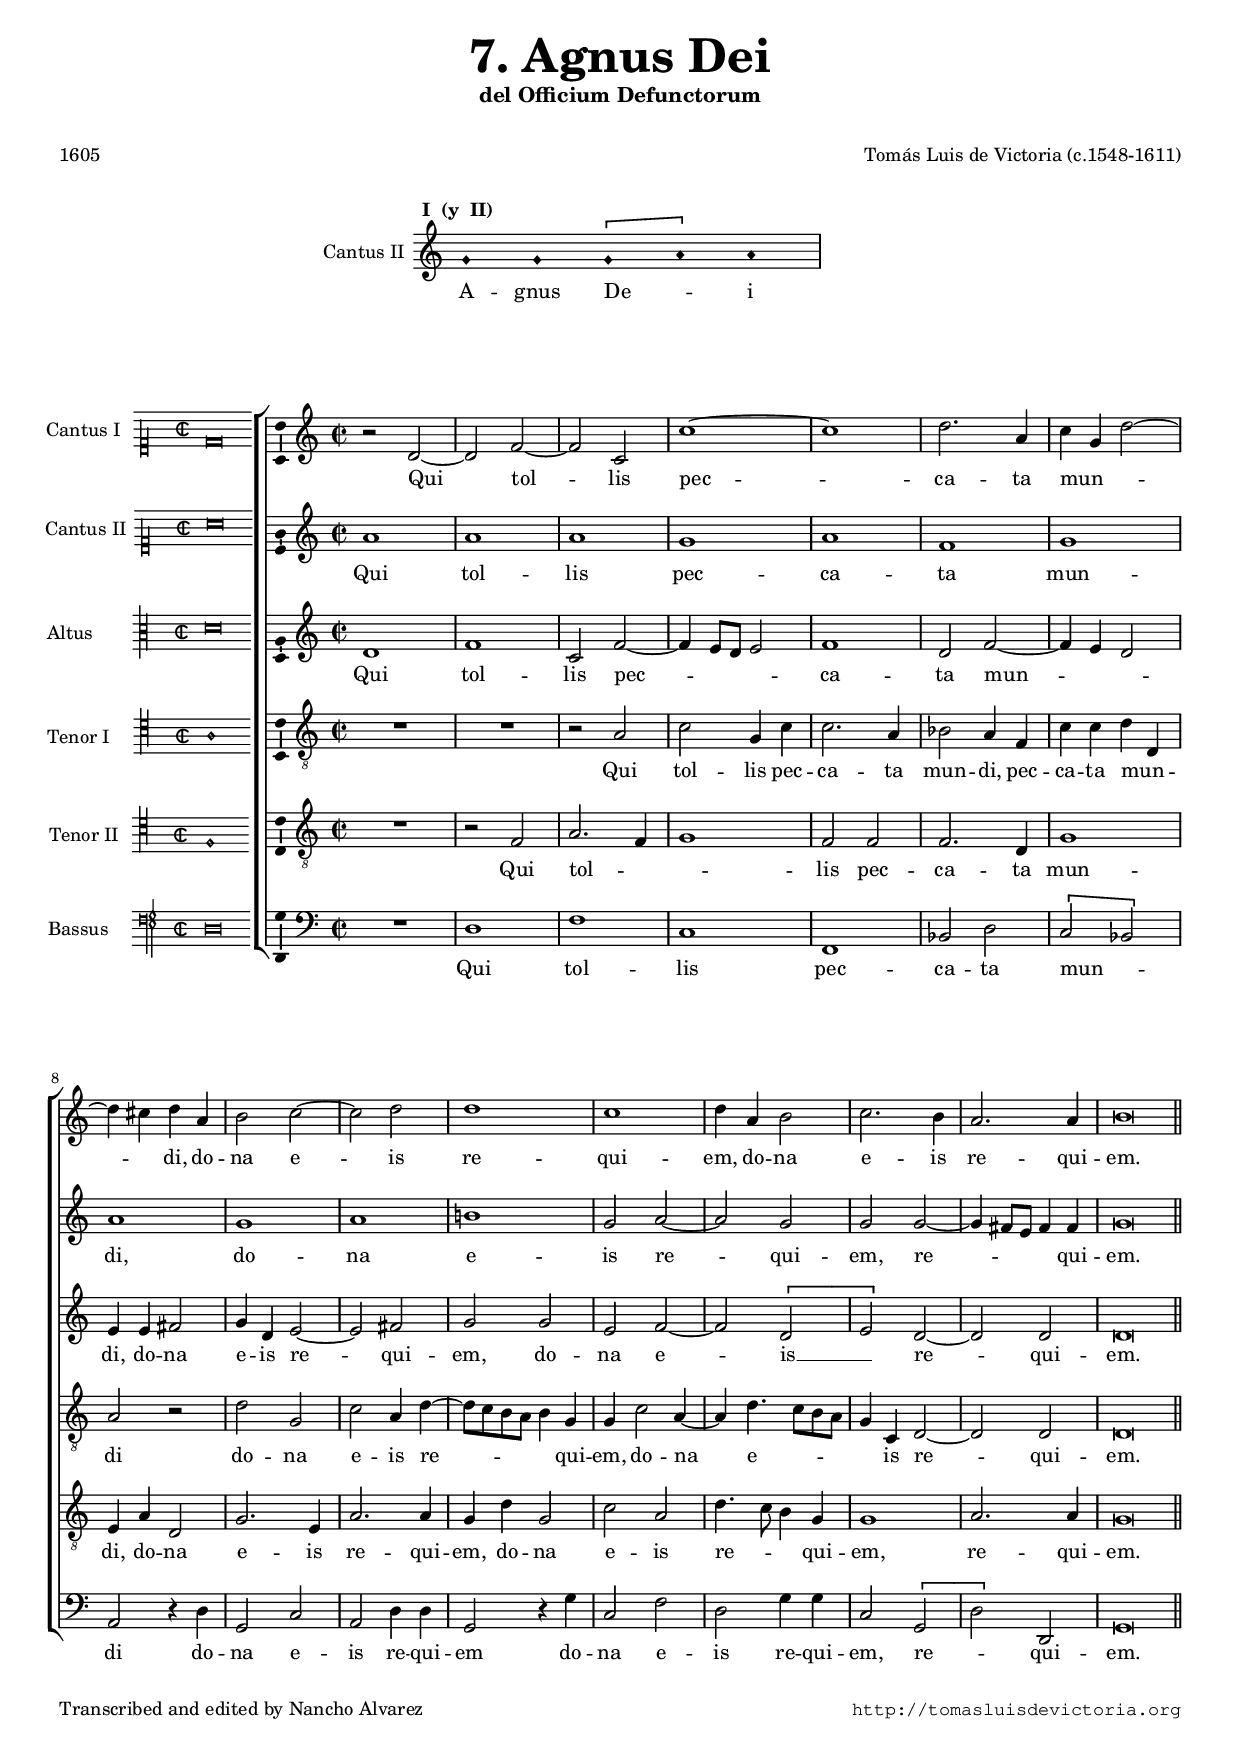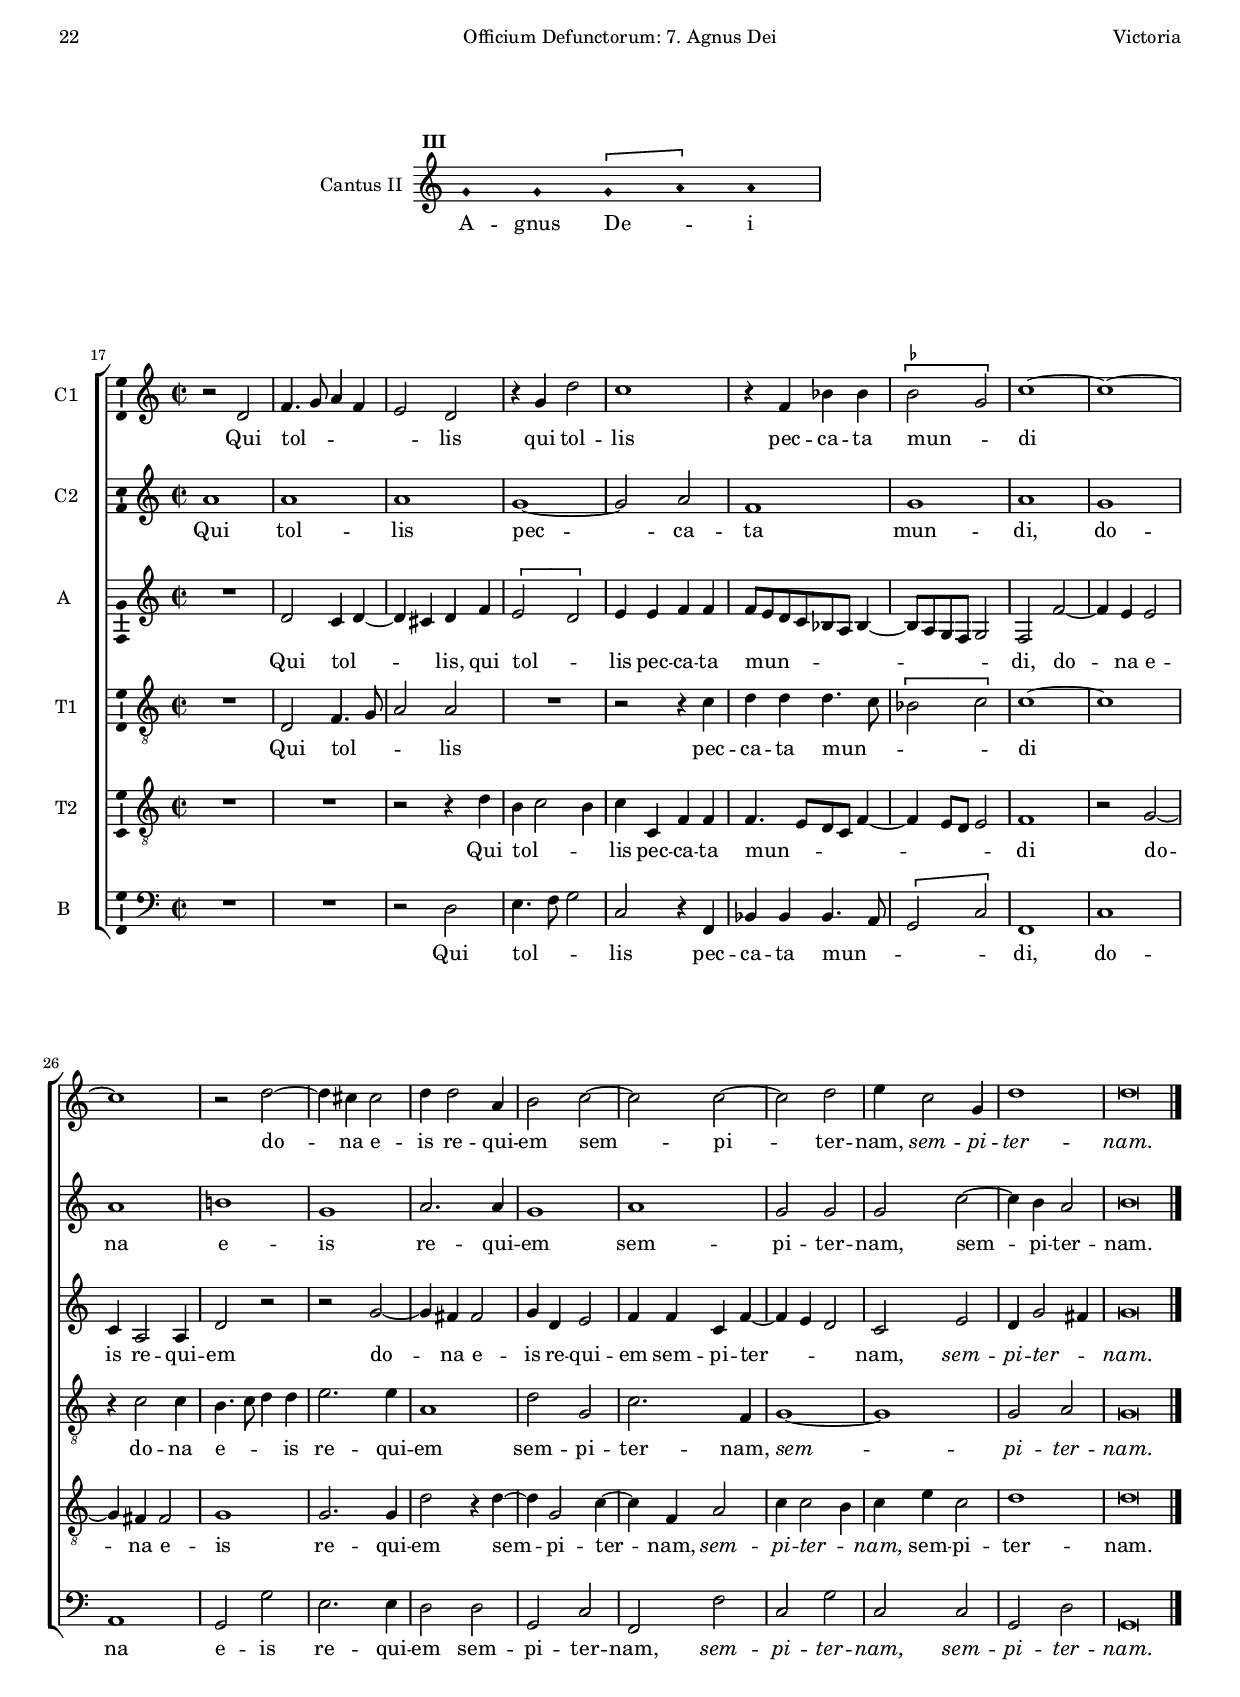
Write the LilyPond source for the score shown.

\version "2.18.0"

#(set-default-paper-size "a4")
#(set-global-staff-size 16.25)
#(ly:set-option 'point-and-click #f)
%mobile -s13.5 -i3.2 -ball

italicas=\override LyricText.font-shape = #'italic
rectas=\override LyricText.font-shape = #'upright
ss=\once \set suggestAccidentals = ##t
incipitwidth = 20

htitle="Officium Defunctorum: 7. Agnus Dei"
hcomposer="Victoria"

\header {
	title=\markup{\fontsize #4 "7. Agnus Dei"}
	subtitle="del Officium Defunctorum"
	subsubtitle=" "
	composer="Tomás Luis de Victoria (c.1548-1611)"
        pdfauthor=\composer
	%opus="(-)"
	poet="1605"
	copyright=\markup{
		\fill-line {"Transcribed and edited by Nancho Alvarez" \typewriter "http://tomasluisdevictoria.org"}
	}
%	tagline=""
}

\markup{\null \vspace #1 }

\score {\transpose c c {
<<
         \new Voice = "canto" {
		 \set Staff.instrumentName="                                                 Cantus II"
                 \override Staff.TimeSignature.stencil = #'()
                 \override Stem.transparent = ##t
                 \set Score.timing = ##f
                 \override NoteHead.style = #'neomensural         
                 \clef "G" 
                 \key a \minor
                 \override Score.MetronomeMark.X-offset = #1
                 \tempo \markup {"I  (y  II)"}
                 %! en el original, está anotado a mano: "dos veces"
		g'4 g' \[g' a'\] a' \bar "|"  
         }
         \new Lyrics \lyricsto "canto" {
                 A -- gnus De -- _ i
         }
>>
        }%transpose

\layout {
        \override LigatureBracket.padding = #1
        line-width=12.9\cm 
        indent=6.0\cm
        ragged-right = ##f
}
}

%tablet \pageBreak

global={\key c \major \time 2/2 \skip 1*16 \bar "||" }

cantus={
	r2 d' ~ |
	d' f' ~ |
	f' c' |
	c''1 ~ |
%5
	c'' |
	d''2. a'4 |
	c'' g' d''2 ~ |
	d''4 cis'' d'' a' |
	b'2 c'' ~ |
%10
	c'' d'' |
	d''1 |
	c'' |
	d''4 a' b'2 |
	c''2. b'4 |
%15
	a'2. a'4 |
	b'\breve*1/2 |
}

cantusdos={
	a'1 |
	a' |
	a' |
	g' |
%5
	a' |
	f' |
	g' |
	a' |
	g' |
%10
	a' |
	b'! |
	g'2 a' ~ |
	a' g' |
	g' g' ~ |
%15
	g'4 fis'8 e' fis'4 fis' |
	g'\breve*1/2 |
}

altus={
	d'1 |
	f' |
	c'2 f' ~ |
	f'4 e'8 d' e'2 |
%5
	f'1 |
	d'2 f' ~ |
	f'4 e' d'2 |
	e'4 e' fis'2 |
	g'4 d' e'2 ~ |
%10
	e' fis' |
	g' g' |
	e' f' ~ |
	f' \[d' |
	e'\] d' ~ |
%15
	d' d' |
	d'\breve*1/2 |
}

tenor={
	R1*4/4 |
	R1*4/4 |
	r2 a |
	c' g4 c' |
%5
	c'2. a4 |
	bes2 a4 f |
	c' c' d' d |
	a2 r |
	d' g |
%10
	c' a4 d' ~ |
	d'8 c' b a b4 g |
	g c'2 a4 ~ |
	a d'4. c'8 b a |
	g4 c d2 ~ |
%15
	d d |
	d\breve*1/2 |
}

tenordos={
	R1*4/4 |
	r2 f |
	a2. f4 |
	g1 |
%5
	f2 f |
	f2. d4 |
	g1 |
	e4 a d2 |
	g2. e4 |
%10
	a2. a4 |
	g d' g2 |
	c' a |
	d'4. c'8 b4 g |
	g1 |
%15
	a2. a4 |
	g\breve*1/2 |
}

bassus={
	R1*4/4 |
	d1 |
	f |
	c |
%5
	f, |
	bes,2 d |
	\[c bes,\] |
	a, r4 d |
	g,2 c |
%10
	a, d4 d |
	g,2 r4 g |
	c2 f |
	d g4 g |
	c2 \[g, |
%15
	d\] d, |
	g,\breve*1/2 |
}

textocantus=\lyricmode{
Qui _ tol -- _ lis pec -- _ ca -- ta mun -- _ _ _ _ di,
do -- na e -- _ is
re -- qui -- em,
do -- na e -- is re -- qui -- em.
}

textocantusdos=\lyricmode{
Qui tol -- lis pec -- ca -- ta mun -- di,
do -- na e -- is re -- _ qui -- em,
re -- _ _ _ _ qui -- em.
}

textoaltus=\lyricmode{
Qui tol -- lis pec -- _ _ _ _ ca -- ta mun -- _ _ _ di,
do -- na e -- is re -- _ qui -- em,
do -- na e -- _ is __ _ re -- _ qui -- em.
}

textotenor=\lyricmode{
Qui tol -- lis pec -- ca -- ta mun -- di,
pec -- ca -- ta mun -- _ di
do -- na e -- is re -- _ _ _ _ _ qui -- em,
do -- na _ e -- _ _ _ _ is re -- _ qui -- em.
}

textotenordos=\lyricmode{
Qui tol -- _ _ lis
pec -- ca -- ta mun -- di,
do -- na e -- is re -- qui -- em,
do -- na e -- is re -- _ _ qui -- em,
re -- qui -- em.
}

textobassus=\lyricmode{
Qui tol -- lis pec -- ca -- ta mun -- _ di
do -- na e -- is re -- qui -- em
do -- na e -- is re -- qui -- em,
re -- _ qui -- em.
}



incipitcantus=\markup{
	\score{
		{ 
		\set Staff.instrumentName="Cantus I  "
		\override NoteHead.style = #'neomensural
		\override Rest.style = #'neomensural
		\override Staff.TimeSignature.style = #'neomensural
		\cadenzaOn 
		\clef "petrucci-c1"
		\key c \major
		\time 2/2
		d'\breve
		} 
	\layout {
		\context {\Voice
			\remove Ligature_bracket_engraver
			\consists Mensural_ligature_engraver
		}
		line-width=\incipitwidth
		indent = 0
	}
	}
}

incipitcantusdos=\markup{
	\score{
		{ 
		\set Staff.instrumentName="Cantus II "
		\override NoteHead.style = #'neomensural
		\override Rest.style = #'neomensural
		\override Staff.TimeSignature.style = #'neomensural
		\cadenzaOn 
		\clef "petrucci-c1"
		\key c \major
		\time 2/2
		a'\breve
		} 
	\layout {
		\context {\Voice
			\remove Ligature_bracket_engraver
			\consists Mensural_ligature_engraver
		}
		line-width=\incipitwidth
		indent = 0
	}
	}
}

incipitaltus=\markup{
	\score{
		{ 
		\set Staff.instrumentName="Altus       "
		\override NoteHead.style = #'neomensural 
		\override Rest.style = #'neomensural
		\override Staff.TimeSignature.style = #'neomensural
		\cadenzaOn 
		\clef "petrucci-c3"
		\key c \major
		\time 2/2
		d'\breve
		} 
	\layout {
		\context {\Voice
			\remove Ligature_bracket_engraver
			\consists Mensural_ligature_engraver
		}
		line-width=\incipitwidth
		indent = 0
	}
	}
}


incipittenor=\markup{
	\score{
		{ 
		\set Staff.instrumentName="Tenor I    "
		\override NoteHead.style = #'neomensural 
		\override Rest.style = #'neomensural
		\override Staff.TimeSignature.style = #'neomensural
		\cadenzaOn 
		\clef "petrucci-c4"
		\key c \major
		\time 2/2
		a1
		} 
	\layout {
		\context {\Voice
			\remove Ligature_bracket_engraver
			\consists Mensural_ligature_engraver
		}
		line-width=\incipitwidth
		indent=0
	}
	}
}

incipittenordos=\markup{
	\score{
		{ 
		\set Staff.instrumentName="Tenor II  "
		\override NoteHead.style = #'neomensural 
		\override Rest.style = #'neomensural
		\override Staff.TimeSignature.style = #'neomensural
		\cadenzaOn 
		\clef "petrucci-c4"
		\key c \major
		\time 2/2
		f1
		} 
	\layout {
		\context {\Voice
			\remove Ligature_bracket_engraver
			\consists Mensural_ligature_engraver
		}
		line-width=\incipitwidth
		indent=0
	}
	}
}


incipitbassus=\markup{
	\score{
		{ 
		\set Staff.instrumentName="Bassus    "
		\override NoteHead.style = #'neomensural 
		\override Rest.style = #'neomensural
		\override Staff.TimeSignature.style = #'neomensural
		\cadenzaOn 
		\clef "petrucci-f4"
		\key c \major
		\time 2/2
		d\breve
		} 
	\layout {
		\context {\Voice
			\remove Ligature_bracket_engraver
			\consists Mensural_ligature_engraver
		}
		line-width=\incipitwidth
		indent = 0
	}
	}
}


\score {\transpose c' c'{
\new ChoirStaff<<

	\new Staff <<\global
	\new Voice="v1" {
		\set Staff.instrumentName=\incipitcantus
		\clef "treble"
		\cantus }
	\new Lyrics \lyricsto "v1" {\textocantus }
	>>

	\new Staff <<\global
	\new Voice="v5" {
		\set Staff.instrumentName=\incipitcantusdos
		\clef "treble"
		\cantusdos }
	\new Lyrics \lyricsto "v5" {\textocantusdos }
	>>

	
	\new Staff << \global
	\new Voice="v2" {
		\set Staff.instrumentName=\incipitaltus
		\clef "treble" 
		\altus}
	\new Lyrics \lyricsto "v2" {\textoaltus }
	>>

	
	\new Staff <<\global
	\new Voice="v3" {
		\set Staff.instrumentName=\incipittenor
		\clef "G_8"
		\tenor }
	\new Lyrics \lyricsto "v3" {\textotenor }
	>>
	
		
	\new Staff <<\global
	\new Voice="v6" {
		\set Staff.instrumentName=\incipittenordos
		\clef "G_8"
		\tenordos }
	\new Lyrics \lyricsto "v6" {\textotenordos }
	>>
	

	\new Staff <<\global
	\new Voice="v4" {
		\set Staff.instrumentName=\incipitbassus
		\clef "bass" 
		\bassus }
	\new Lyrics \lyricsto "v4" {\textobassus }
	>>
	
>>

	}%transpose

\layout{ 
	\context {\Lyrics 
		\override VerticalAxisGroup.minimum-Y-extent = #'(-0.0 . 0.0) 
		%\override LyricText.font-size = #1.2
		\override LyricHyphen.minimum-distance = #0.51
	}
	\context {\Score 
		\override BarNumber.padding = #2 
	}
	\context {\Voice 
		melismaBusyProperties = #'() 
	}
	%\context { \Staff \RemoveEmptyStaves }
	\context {\Staff 
		\override VerticalAxisGroup.staff-staff-spacing =
			#'((basic-distance . 11) (minimum-distance . 0) (padding . 1))
		\consists Ambitus_engraver 
		\override LigatureBracket.padding = #1
	}
}

%\midi {}

}

%%%%%%%%%%%%%%%%%%%%%%%%%%%%%%%%%%%%%%%%%%%%%%%

\markup{\null \vspace #2.5 } %notablet

%tablet \pageBreak

\score {\transpose c c {
<<
         \new Voice = "canto" {
		 \set Staff.instrumentName="                                                Cantus II"
                 \override Staff.TimeSignature.stencil = #'()
                 \override Stem.transparent = ##t
                 \set Score.timing = ##f
                 \override NoteHead.style = #'neomensural         
                 \clef "G" 
                 \key a \minor
                 \override Score.MetronomeMark.X-offset = #1
                 \tempo \markup {"III"}
                 g'4 g' \[g' a'\] a' \bar "|"  
         }
         \new Lyrics \lyricsto "canto" {
                 A -- gnus De -- _ i
         }
>>
        }%transpose

\layout {
        \override LigatureBracket.padding = #1
        line-width=12.9\cm 
        indent=6.0\cm
        ragged-right = ##f
}
}

%%%%%%%%%%%%%%%%%%%%%%%%%%%%%%%%%%%%%%%%%%%%%%%%%%%%%%%%%%%%%%%

%tablet \pageBreak


global={\key c \major \time 2/2  \skip 1*19 \bar "|."
}

cantus={
	\set Score.currentBarNumber = #17 \bar ""
	r2 d' |
	f'4. g'8 a'4 f' |
	e'2 d' |
%20
	r4 g' d''2 |
	c''1 |
	r4 f' bes' bes' |
	\[\ss bes'2 g'\] |
	c''1 ~ |
%25
	c'' ~ |
	c'' |
	r2 d'' ~ |
	d''4 cis'' cis''2 |
	d''4 d''2 a'4 |
%30
	b'2 c'' ~ |
	c'' c'' ~ |
	c'' d'' |
	e''4 c''2 g'4 |
	d''1 |
%35
	d''\breve*1/2
}

cantusdos={
	a'1 |
	a' |
	a' |
%20
	g' ~ |
	g'2 a' |
	f'1 |
	g' |
	a' |
%25
	g' |
	a' |
	b'! |
	g' |
	a'2. a'4 |
%30
	g'1 |
	a' |
	g'2 g' |
	g' c'' ~ |
	c''4 b' a'2 |
%35
	b'\breve*1/2
}

altus={
	R1*4/4 |
	d'2 c'4 d' ~ |
	d' cis' d' f' | %! sostenido bajo la nota
%20
	\[e'2 d'\] |
	e'4 e' f' f' |
	f'8[ e' d' c' bes a] bes4 ~ |
	bes8 a g f g2 |
	f f' ~ | %! ennegrecimiento
%25
	f'4 e' e'2 |
	c'4 a2 a4 |
	d'2 r |
	r g' ~ | %! ennegrecimiento
	g'4 fis' fis'2 |
%30
	g'4 d' e'2 |
	f'4 f' c' f' ~ |
	f' e' d'2 |
	c' e' |
	d'4 g'2 fis'4 | %! sostenido bajo la nota
%35
	g'\breve*1/2
}

tenor={
	R1*4/4 |
	d2 f4. g8 |
	a2 a |
%20
	R1*4/4 |
	r2 r4 c' |
	d' d' d'4. c'8 |
	\[bes2 c'\] |
	c'1 ~ |
%25
	c' |
	r4 c'2 c'4 |
	b4. c'8 d'4 d' |
	e'2. e'4 |
	a1 |
%30
	d'2 g |
	c'2. f4 |
	g1 ~ |
	g |
	g2 a |
%35
	g\breve*1/2
}

tenordos={
	R1*4/4 |
	R1*4/4 |
	r2 r4 d' |
%20
	b c'2 b4 |
	c' c f f |
	f4.  e8[ d c] f4 ~ |
	f e8 d e2 |
	f1 |
%25
	r2 g ~ |
	g4 fis fis2 | %! sostenido bajo la nota
	g1 |
	g2. g4 |
	d'2 r4 d' ~ |
%30
	d' g2 c'4 ~ |
	c' f a2 |
	c'4 c'2 b4 |
	c' e' c'2 |
	d'1 |
%35
	d'\breve*1/2
}

bassus={
	R1*4/4 |
	R1*4/4 |
	r2 d |
%20
	e4. f8 g2 |
	c r4 f, |
	bes, bes, bes,4. a,8 |
	\[g,2 c\] |
	f,1 |
%25
	c |
	a, |
	g,2 g |
	e2. e4 |
	d2 d |
%30
	g, c |
	f, f |
	c g |
	c c |
	g, d |
%35
	g,\breve*1/2
}

textocantus=\lyricmode{
Qui tol -- _ _ _ _ lis
qui tol -- lis pec -- ca -- ta mun -- _ di _ _ 
do -- _ na e -- is re -- qui -- em
sem -- _ pi -- _ ter -- nam,
\italicas
sem -- pi -- ter -- nam.
}

textocantusdos=\lyricmode{
Qui tol -- lis pec -- _ ca -- ta mun -- di,
do -- na e -- is
re -- qui -- em
sem -- pi -- ter -- nam,
sem -- _ pi -- ter -- nam.
}

textoaltus=\lyricmode{
Qui tol -- _ _ _ lis,
qui tol -- _ lis pec -- ca -- ta mun -- _ _ _ _ _ _ _ _ _ _ _ di,
do -- _ na e -- is
re -- qui -- em
do -- _ na e -- is re -- qui -- em sem -- pi -- ter -- _ _ _ nam,
\italicas
sem -- pi -- ter -- _ nam.
}

textotenor=\lyricmode{
Qui tol -- _ _ lis
pec -- ca -- ta mun -- _ _ _ di _
do -- na e -- _ _ is
re -- qui -- em
sem -- pi -- ter -- nam,
\italicas
sem -- _ pi -- ter -- nam.
}

textotenordos=\lyricmode{
Qui tol -- _ _ lis pec -- ca -- ta mun -- _ _ _ _ _ _ _ _ di
do -- _ na e -- is
re -- qui -- em
sem -- _ pi -- ter -- _ nam,
\italicas
sem -- pi -- ter -- _ nam,
\rectas
sem -- pi -- ter -- nam.
}

textobassus=\lyricmode{
Qui tol -- _ _ lis
pec -- ca -- ta mun -- _ _ _ di,
do -- na e -- is
re -- qui -- em sem -- pi -- ter -- nam,
\italicas
sem -- pi -- ter -- nam,
sem -- pi -- ter -- nam.
}



\score {\transpose c' c'{
\new ChoirStaff<<

	\new Staff <<\global
	\new Voice="v1" {
		\set Staff.instrumentName="C1 "
		\clef "treble"
		\cantus }
	\new Lyrics \lyricsto "v1" {\textocantus }
	>>

	\new Staff <<\global
	\new Voice="v5" {
		\set Staff.instrumentName="C2 "
		\clef "treble"
		\cantusdos }
	\new Lyrics \lyricsto "v5" {\textocantusdos }
	>>

	
	\new Staff << \global
	\new Voice="v2" {
		\set Staff.instrumentName="A  "
		\clef "treble" 
		\altus}
	\new Lyrics \lyricsto "v2" {\textoaltus }
	>>

	
	\new Staff <<\global
	\new Voice="v3" {
		\set Staff.instrumentName="T1 "
		\clef "G_8"
		\tenor }
	\new Lyrics \lyricsto "v3" {\textotenor }
	>>
	
		
	\new Staff <<\global
	\new Voice="v6" {
		\set Staff.instrumentName="T2 "
		\clef "G_8"
		\tenordos }
	\new Lyrics \lyricsto "v6" {\textotenordos }
	>>
	

	\new Staff <<\global
	\new Voice="v4" {
		\set Staff.instrumentName="B  "
		\clef "bass" 
		\bassus }
	\new Lyrics \lyricsto "v4" {\textobassus }
	>>
	
>>

	}%transpose

\layout{ 
        indent = 0.8\cm
	\context {\Lyrics 
		\override VerticalAxisGroup.staff-affinity = #UP
		\override VerticalAxisGroup.nonstaff-relatedstaff-spacing =
			#'((basic-distance . 0) (minimum-distance . 0) (padding . 1))
		\override LyricText.font-size = #1.2
		\override LyricHyphen.minimum-distance = #0.5
	}
	\context {\Score 
		tempoHideNote = ##t
		\override BarNumber.padding = #2 
	}
	\context {\Voice 
		melismaBusyProperties = #'()
		%autoBeaming = ##f
	}
	\context {\Staff 
                %\RemoveEmptyStaves
                %\override VerticalAxisGroup.remove-first = ##t
		\override VerticalAxisGroup.staff-staff-spacing =
			#'((basic-distance . 11) (minimum-distance . 0) (padding . 1))
		\consists Ambitus_engraver 
		\override LigatureBracket.padding = #1
	}
}

%\midi { \mtempo }

}


\paper{
	evenHeaderMarkup=\markup  \fill-line { \fromproperty #'page:page-number-string \htitle \hcomposer }
	oddHeaderMarkup= \markup  \fill-line { \on-the-fly #not-first-page \hcomposer \on-the-fly #not-first-page \htitle \on-the-fly #not-first-page \fromproperty #'page:page-number-string }
	%system-count=20
	%page-count = 8
	ragged-last-bottom = ##f
	indent=3.5\cm
	system-system-spacing =
	#'((basic-distance . 21) (minimum-distance . 0) (padding . 5))
	top-system-spacing = % header
	#'((basic-distance . 8) (minimum-distance . 0) (padding . 0))
	last-bottom-spacing = % footer
	#'((basic-distance . 12) (minimum-distance . 0) (padding . 0))


first-page-number=21
}